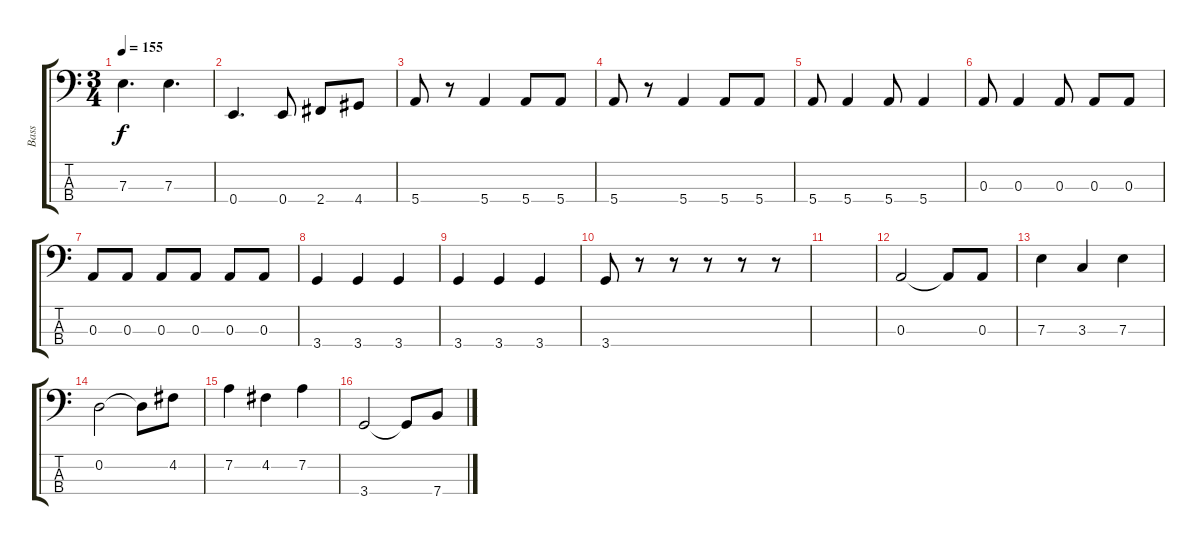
\track ("Bass" "Bass") {instrument fretlessbass}
\staff {score tabs}
\tuning (G2 D2 A1 E1) {hide}
\ts (3 4)
\tempo 155
\clef f4
\ks c
7.3.4{d dy f} 7.3.4{d} |
0.4.4{d} 0.4.8 2.4.8 4.4.8 |
5.4.8 r.8 5.4.4 5.4.8 5.4.8 |
5.4.8 r.8 5.4.4 5.4.8 5.4.8 |
5.4.8 5.4.4 5.4.8 5.4.4 |
0.3.8 0.3.4 0.3.8 0.3.8 0.3.8 |
0.3.8 0.3.8 0.3.8 0.3.8 0.3.8 0.3.8 |
3.4.4 3.4.4 3.4.4 |
3.4.4 3.4.4 3.4.4 |
3.4.8 r.8 r.8 r.8 r.8 r.8 |
|
0.3.2 0.3{t}.8 0.3.8 |
7.3.4 3.3.4 7.3.4 |
0.2.2 0.2{t}.8 4.2.8 |
7.2.4 4.2.4 7.2.4 |
3.4.2 3.4{t}.8 7.4.8
